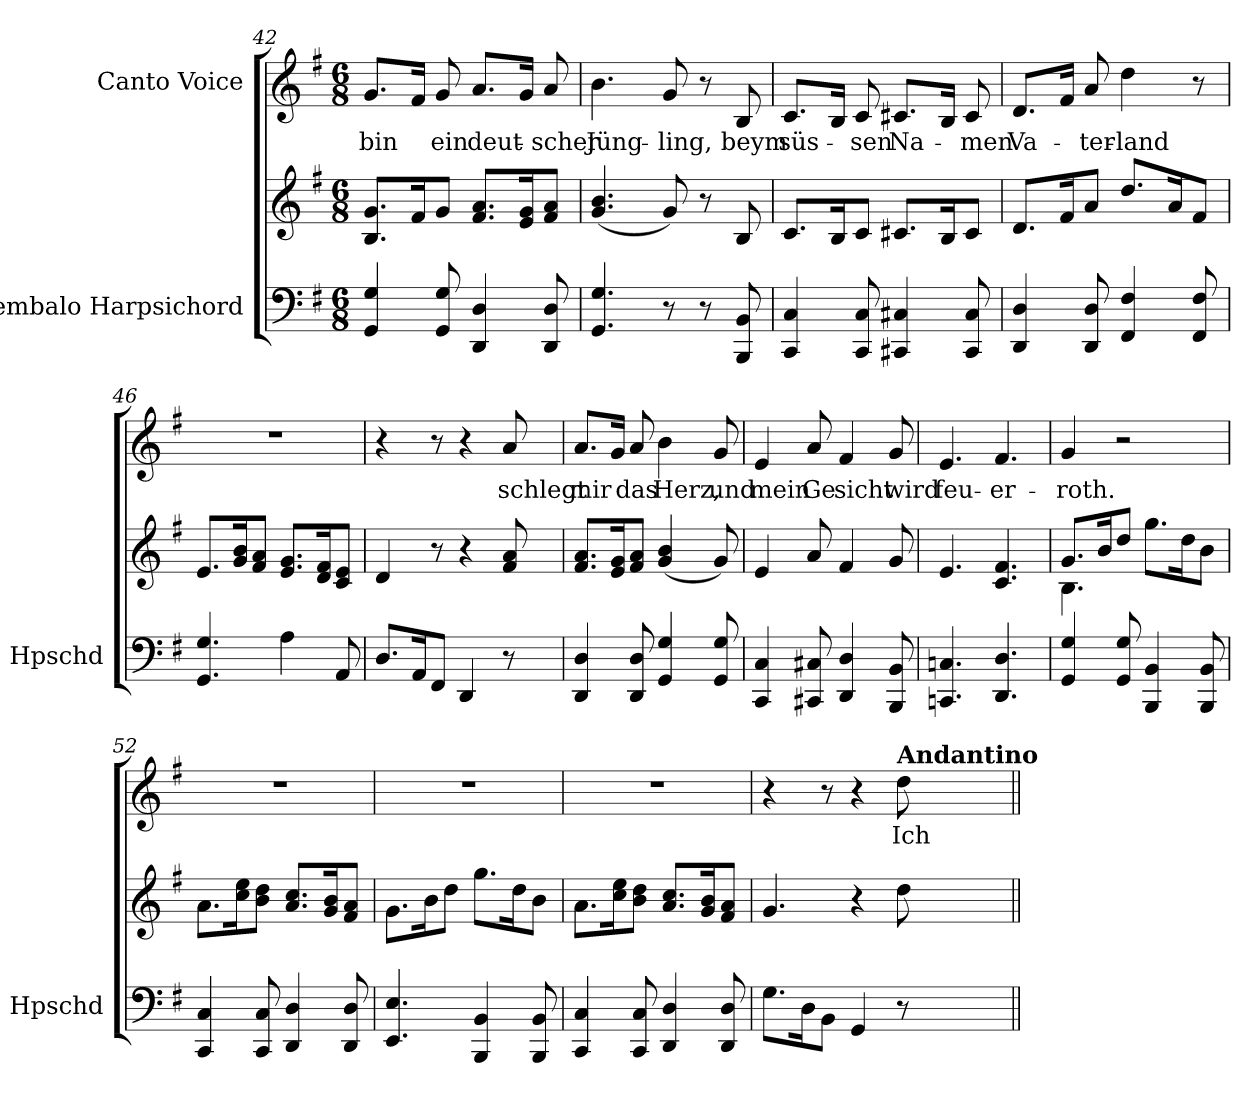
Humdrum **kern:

**kern	**kern	**kern	**text
*part2	*part2	*part1	*part1
*staff3	*staff2	*staff1	*staff1
*I"Cembalo Harpsichord	*	*I"Canto Voice	*
*I'Hpschd	*	*	*
*clefF4	*clefG2	*clefG2	*
*k[f#]	*k[f#]	*k[f#]	*
*M6/8	*M6/8	*M6/8	*
=42	=42	=42	=42
4GG/ 4G/	8.B/ 8.g/L	8.g/L	bin
.	16f#/K	16f#/Jk	.
8GG/ 8G/	8g/J	8g/	ein
4DD/ 4D/	8.f#/ 8.a/L	8.a/L	deut-
.	16e/ 16g/K	16g/Jk	.
8DD/ 8D/	8f#/ 8a/J	8a/	-scher
=43	=43	=43	=43
4.GG/ 4.G/	(4.g/ 4.b/	4.b\	Jüng-
8r	8g/)	8g/	-ling,
8r	8r	8r	.
8BBB/ 8BB/	8B/	8B/	beym
=44	=44	=44	=44
4CC/ 4C/	8.c/L	8.c/L	süs-
.	16B/K	16B/Jk	.
8CC/ 8C/	8c/J	8c/	-sen
4CC#X/ 4C#X/	8.c#X/L	8.c#X/L	Na-
.	16B/K	16B/Jk	.
8CC#/ 8C#/	8c#/J	8c#/	-men
=45	=45	=45	=45
4DD/ 4D/	8.d/L	8.d/L	Va-
.	16f#/K	16f#/Jk	.
8DD/ 8D/	8a/J	8a/	-ter-
4FF#/ 4F#/	8.dd/L	4dd\	-land
.	16a/K	.	.
8FF#/ 8F#/	8f#/J	8r	.
=46	=46	=46	=46
4.GG/ 4.G/	8.e/L	2.r	.
.	16g/ 16b/K	.	.
.	8f#/ 8a/J	.	.
4A\	8.e/ 8.g/L	.	.
.	16d/ 16f#/K	.	.
8AA/	8c/ 8e/J	.	.
=47	=47	=47	=47
8.D/L	4d/	4r	.
16AA/K	.	.	.
8FF#/J	8r	8r	.
4DD/	4r	4r	.
8r	8f#/ 8a/	8a/	schlegt
=48	=48	=48	=48
4DD/ 4D/	8.f#/ 8.a/L	8.a/L	mir
.	16e/ 16g/K	16g/Jk	.
8DD/ 8D/	8f#/ 8a/J	8a/	das
4GG/ 4G/	(4g/ 4b/	4b\	Herz,
8GG/ 8G/	8g/)	8g/	und
=49	=49	=49	=49
4CC/ 4C/	4e/	4e/	mein
8CC#X/ 8C#X/	8a/	8a/	Ge
4DD/ 4D/	4f#/	4f#/	sicht
8BBB/ 8BB/	8g/	8g/	wird
=50	=50	=50	=50
4.CCn/ 4.Cn/	4.e/	4.e/	feu-
4.DD/ 4.D/	4.c/ 4.f#/	4.f#/	-er-
=51	=51	=51	=51
*	*^	*	*
4GG/ 4G/	8.g/L	4.B\	4g/	-roth.
.	16b/K	.	.	.
8GG/ 8G/	8dd/J	.	2r	.
4BBB/ 4BB/	8.gg\L	4.ryy	.	.
.	16dd\K	.	.	.
8BBB/ 8BB/	8b\J	.	.	.
*	*v	*v	*	*
=52	=52	=52	=52
4CC/ 4C/	8.a\L	2.r	.
.	16cc\ 16ee\K	.	.
8CC/ 8C/	8b\ 8dd\J	.	.
4DD/ 4D/	8.a/ 8.cc/L	.	.
.	16g/ 16b/K	.	.
8DD/ 8D/	8f#/ 8a/J	.	.
=53	=53	=53	=53
4.EE/ 4.E/	8.g\L	2.r	.
.	16b\K	.	.
.	8dd\J	.	.
4BBB/ 4BB/	8.gg\L	.	.
.	16dd\K	.	.
8BBB/ 8BB/	8b\J	.	.
=54	=54	=54	=54
4CC/ 4C/	8.a\L	2.r	.
.	16cc\ 16ee\K	.	.
8CC/ 8C/	8b\ 8dd\J	.	.
4DD/ 4D/	8.a/ 8.cc/L	.	.
.	16g/ 16b/K	.	.
8DD/ 8D/	8f#/ 8a/J	.	.
=55	=55	=55	=55
8.G\L	4.g/	4r	.
16D\K	.	.	.
8BB\J	.	8r	.
4GG/	4r	4r	.
!	!	!LO:TX:a:B:t=Andantino	!
8r	8dd\	8dd\	Ich
=||	=||	=||	=||
*-	*-	*-	*-
